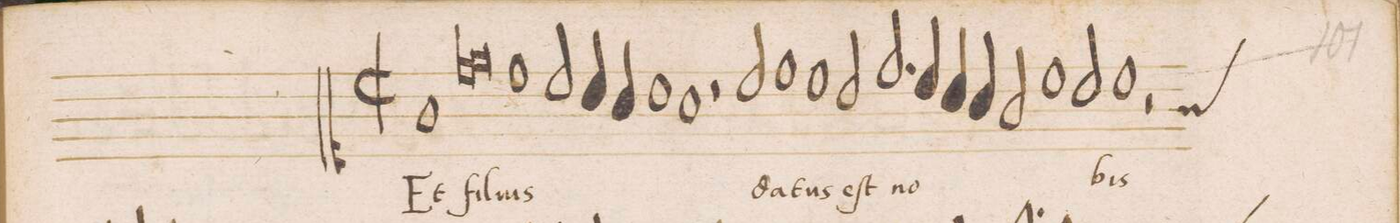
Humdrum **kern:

**kern	**text
*I"DISCANTVS	*
*clefC1	*
*k[]	*
*met(C|)	*
*M2/1	*
1g	Et
*lig	*
1dd	fi-
=2-	=2-
1ee	.
*Xlig	*
1dd	.
=3-	=3-
2cc/	-li-
4b/	.
4a/	.
1b	-us
=4-	=4-
1a	.
2r	.
2cc/	da-
=5-	=5-
1dd	-tus
1cc	.
=6-	=6-
2b/	eſt
2.dd/	no-
4cc/	.
4b/	.
4a/	.
=7-	=7-
2g/	.
1cc	.
2b/	.
=8-	=8-
1cc	-bis
2r	.
*custos:g	*
*-	*-
